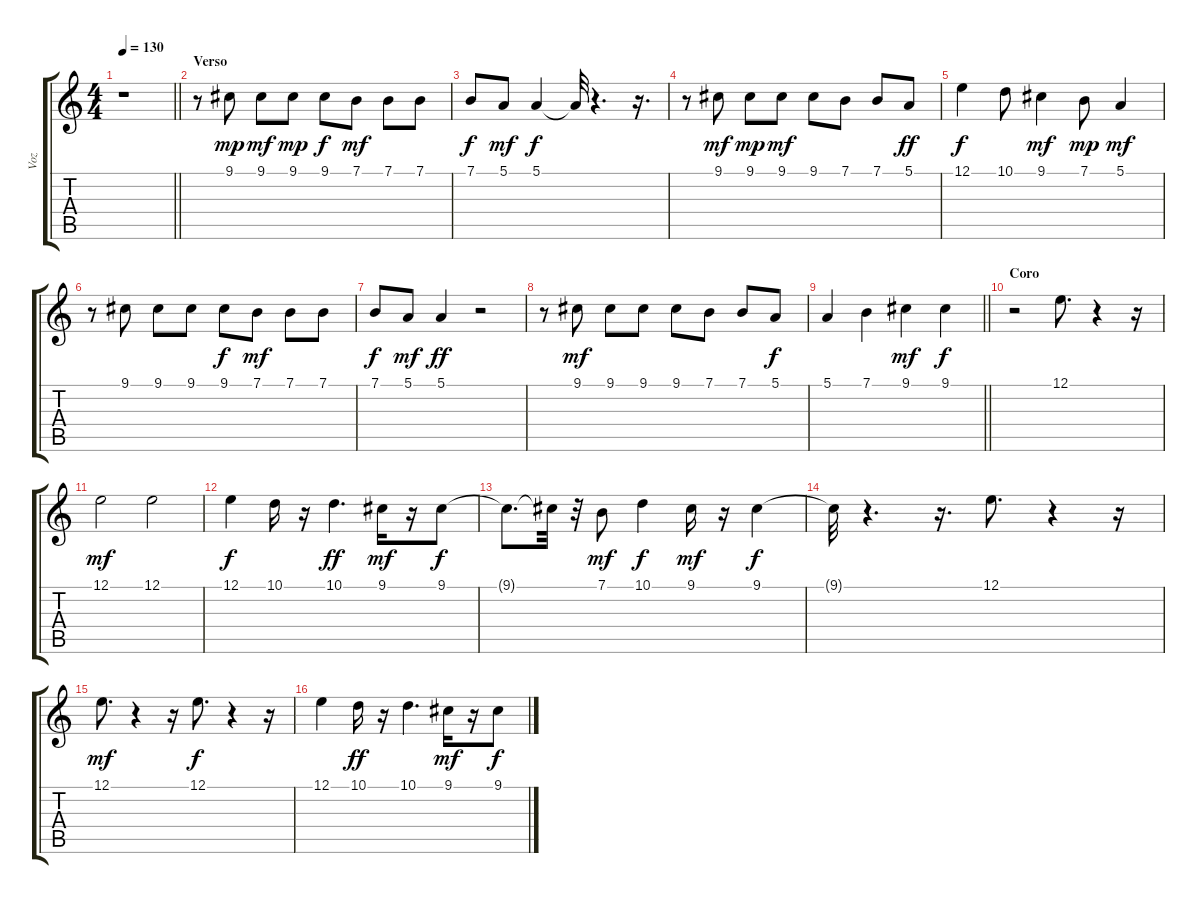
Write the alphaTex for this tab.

\track ("Voz" "Voz") {instrument flute}
\staff {score tabs}
\tuning (E4 B3 G3 D3 A2 E2) {hide}
\ts (4 4)
\tempo 130
\clef g2
\barLineRight lightlight
\ks c
r.1{dy f} |
\section ("" "Verso")
r.8 9.1.8{dy mp} 9.1.8{dy mf} 9.1.8{dy mp} 9.1.8{dy f} 7.1.8{dy mf} 7.1.8 7.1.8 |
7.1.8{dy f} 5.1.8{dy mf} 5.1.4{dy f} 5.1{t}.32 r.4{d} r.16{d} |
r.8 9.1.8{dy mf} 9.1.8{dy mp} 9.1.8{dy mf} 9.1.8 7.1.8 7.1.8 5.1.8{dy ff} |
12.1.4{dy f} 10.1.8 9.1.4{dy mf} 7.1.8{dy mp} 5.1.4{dy mf} |
r.8 9.1.8 9.1.8 9.1.8 9.1.8{dy f} 7.1.8{dy mf} 7.1.8 7.1.8 |
7.1.8{dy f} 5.1.8{dy mf} 5.1.4{dy ff} r.2 |
r.8 9.1.8{dy mf} 9.1.8 9.1.8 9.1.8 7.1.8 7.1.8 5.1.8{dy f} |
\barLineRight lightlight
5.1.4 7.1.4 9.1.4{dy mf} 9.1.4{dy f} |
\section ("" "Coro")
r.2 12.1.8{d} r.4 r.16 |
12.1.2{dy mf} 12.1.2 |
12.1.4{dy f} 10.1.16 r.16 10.1.4{d dy ff} 9.1.16{dy mf} r.16 9.1.8{dy f} |
9.1{t}.8{d} 9.1{t}.32 r.32 7.1.8{dy mf} 10.1.4{dy f} 9.1.16{dy mf} r.16 9.1.4{dy f} |
9.1{t}.32 r.4{d} r.16{d} 12.1.8{d} r.4 r.16 |
12.1.8{d dy mf} r.4 r.16 12.1.8{d dy f} r.4 r.16 |
12.1.4 10.1.16{dy ff} r.16 10.1.4{d} 9.1.16{dy mf} r.16 9.1.8{dy f}
